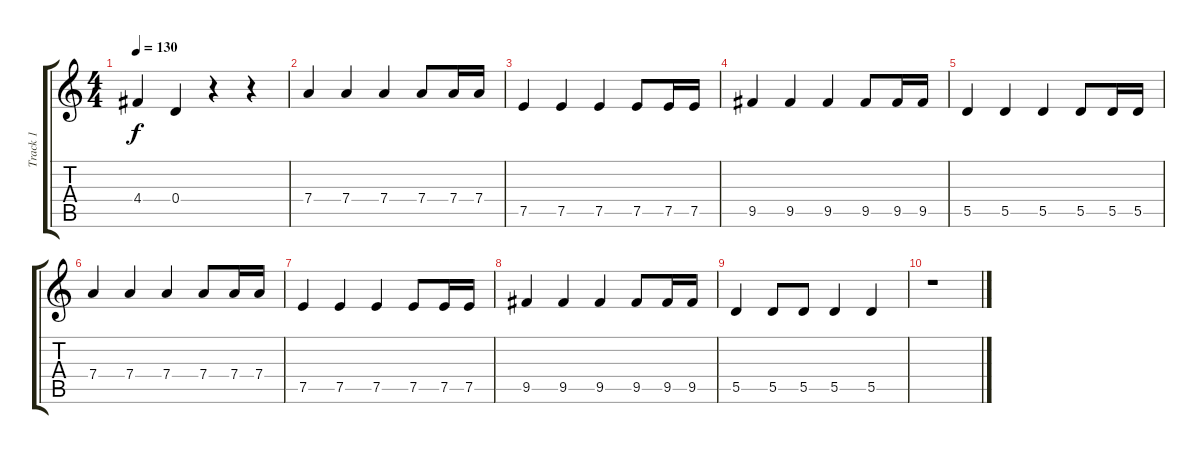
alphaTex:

\track ("Track 1" "Track 1") {instrument acousticguitarsteel}
\staff {score tabs}
\tuning (E4 B3 G3 D3 A2 E2) {hide}
\ts (4 4)
\tempo 130
\clef g2
\ks c
4.4.4{dy f} 0.4.4 r.4 r.4 |
7.4.4 7.4.4 7.4.4 7.4.8 7.4.16 7.4.16 |
7.5.4 7.5.4 7.5.4 7.5.8 7.5.16 7.5.16 |
9.5.4 9.5.4 9.5.4 9.5.8 9.5.16 9.5.16 |
5.5.4 5.5.4 5.5.4 5.5.8 5.5.16 5.5.16 |
7.4.4 7.4.4 7.4.4 7.4.8 7.4.16 7.4.16 |
7.5.4 7.5.4 7.5.4 7.5.8 7.5.16 7.5.16 |
9.5.4 9.5.4 9.5.4 9.5.8 9.5.16 9.5.16 |
5.5.4 5.5.8 5.5.8 5.5.4 5.5.4 |
r.1
